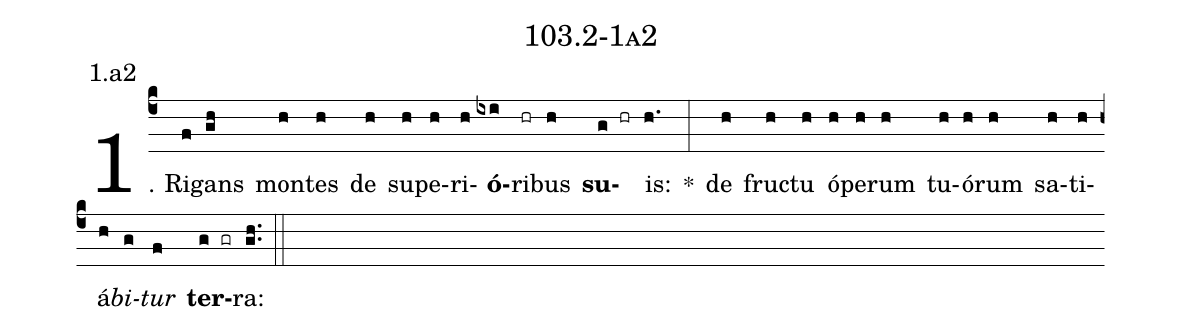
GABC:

name: 103.2-1a2;
annotation: 1.a2;
%%
(c4)1. Ri(f)gans(gh) mon(h)tes(h) de(h) su(h)pe(h)ri(h)<b>ó</b>(ixi)ri(hr)bus(h) <b>su</b>(g hr)is:(h.) *(:) de(h) fruc(h)tu(h) ó(h)pe(h)rum(h) tu(h)ó(h)rum(h) sa(h)ti(h)á(h)<i>bi</i>(g)<i>tur</i>(f) <b>ter</b>(g gr)ra:(gh..) (::)


%E(h) u(h) o(g) u(f) a(g) e.(gh..) (::)
